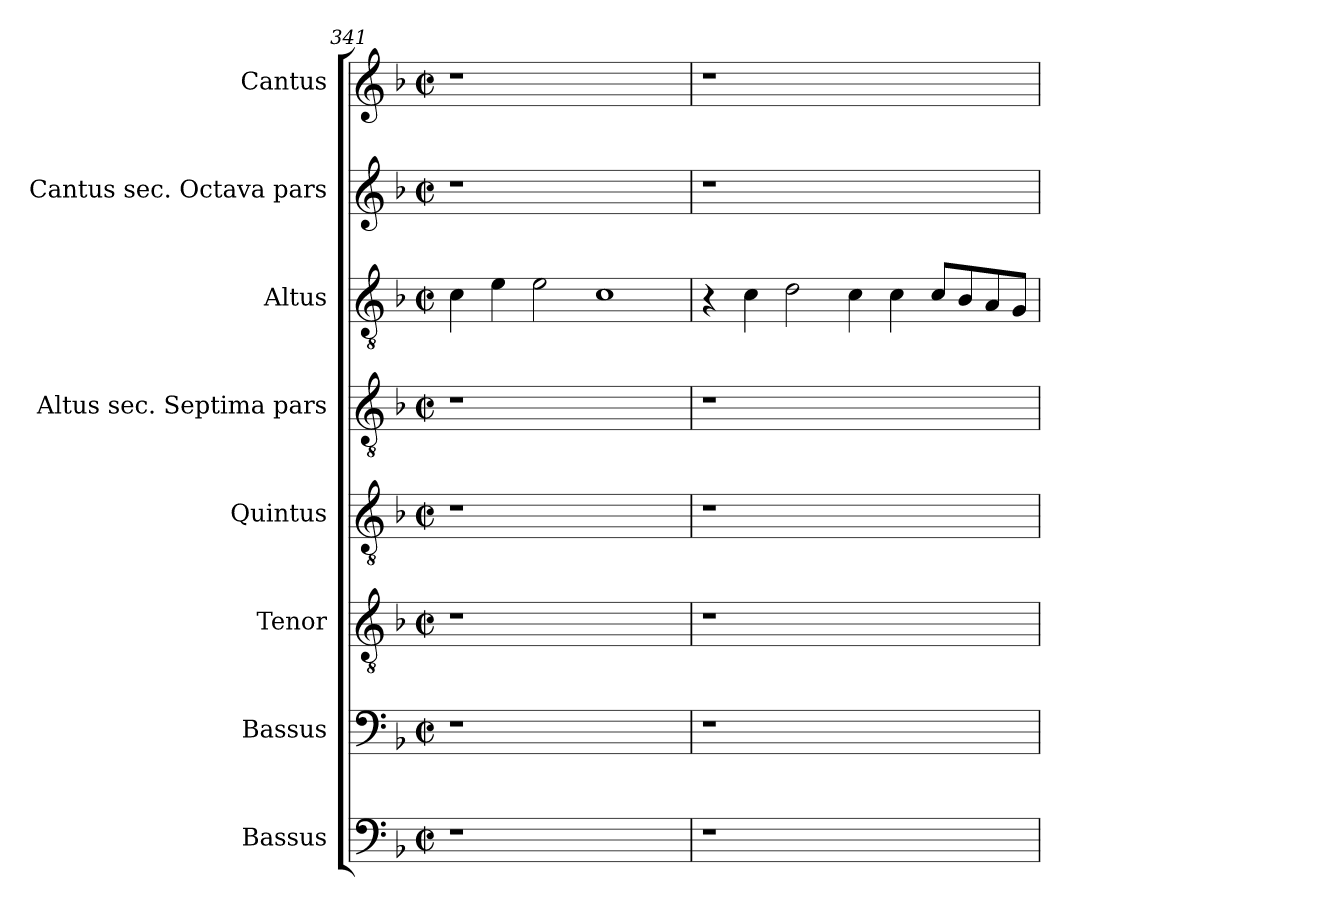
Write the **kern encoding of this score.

**kern	**kern	**kern	**kern	**kern	**kern	**kern	**kern
*part8	*part7	*part6	*part5	*part4	*part3	*part2	*part1
*staff8	*staff7	*staff6	*staff5	*staff4	*staff3	*staff2	*staff1
*I"Bassus	*I"Bassus	*I"Tenor	*I"Quintus	*I"Altus sec. Septima pars	*I"Altus	*I"Cantus sec. Octava pars	*I"Cantus
*	*I'Bassus	*I'Tenor	*I'Quintus	*	*I'Altus	*	*I'Cantus
*clefF4	*clefF4	*clefGv2	*clefGv2	*clefGv2	*clefGv2	*clefG2	*clefG2
*k[b-]	*k[b-]	*k[b-]	*k[b-]	*k[b-]	*k[b-]	*k[b-]	*k[b-]
*F:	*F:	*F:	*F:	*F:	*F:	*F:	*F:
*M2/2	*M2/2	*M2/2	*M2/2	*M2/2	*M2/2	*M2/2	*M2/2
*met(c|)	*met(c|)	*met(c|)	*met(c|)	*met(c|)	*met(c|)	*met(c|)	*met(c|)
=341	=341	=341	=341	=341	=341	=341	=341
1r	1r	1r	1r	1r	4c\	1r	1r
.	.	.	.	.	4e\	.	.
.	.	.	.	.	2e\	.	.
1ryy	1ryy	1ryy	1ryy	1ryy	1c	1ryy	1ryy
=342	=342	=342	=342	=342	=342	=342	=342
1r	1r	1r	1r	1r	4r	1r	1r
.	.	.	.	.	4c\	.	.
.	.	.	.	.	2d\	.	.
1ryy	1ryy	1ryy	1ryy	1ryy	4c\	1ryy	1ryy
.	.	.	.	.	4c\	.	.
.	.	.	.	.	8c/L	.	.
.	.	.	.	.	8B-/	.	.
.	.	.	.	.	8A/	.	.
.	.	.	.	.	8G/J	.	.
=	=	=	=	=	=	=	=
*-	*-	*-	*-	*-	*-	*-	*-
